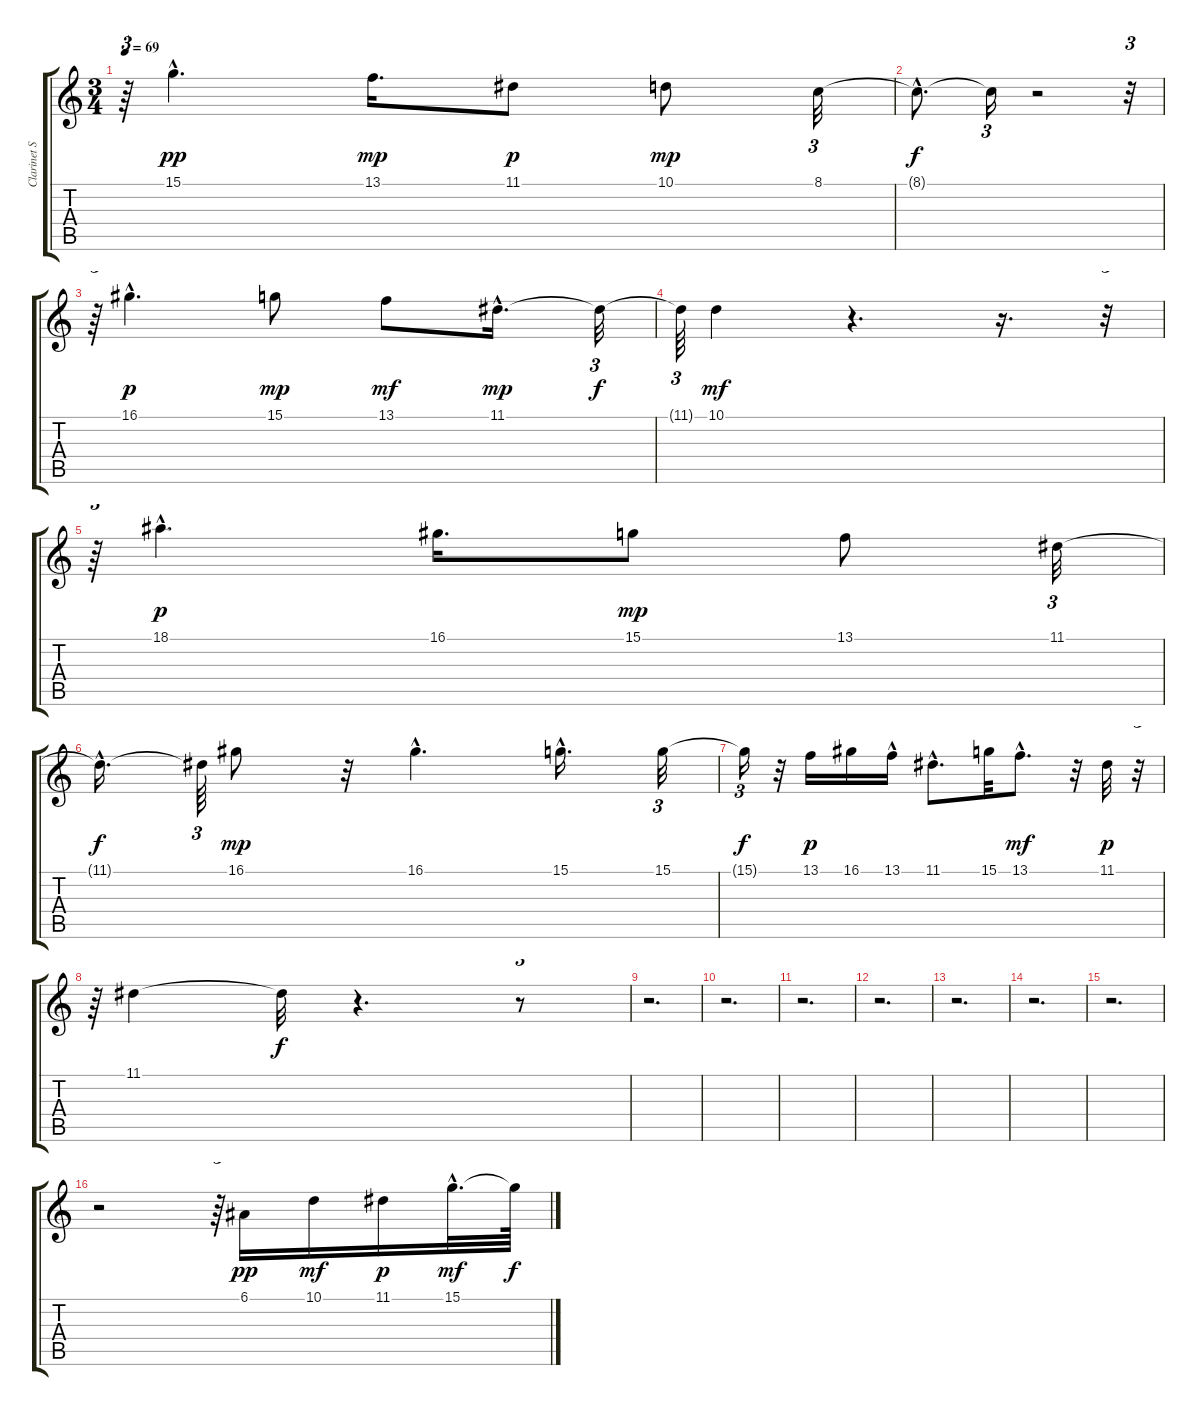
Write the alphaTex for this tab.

\track ("Clarinet Solo       " "Clarinet S") {instrument clarinet}
\staff {score tabs}
\tuning (E4 B3 G3 D3 A2 E2) {hide}
\ts (3 4)
\tempo 69
\clef g2
\ks c
r.64{tu (3 2) dy pp} 15.1{hac}.4{d} 13.1.16{d dy mp} 11.1.8{dy p} 10.1.8{dy mp} 8.1.32{tu (3 2)} |
8.1{hac t}.8{d dy f} 8.1{t}.16{tu (3 2)} r.2 r.32{tu (3 2)} |
r.64{tu (3 2)} 16.1{hac}.4{d dy p} 15.1.8{dy mp} 13.1.8{dy mf} 11.1{hac}.16{d dy mp} 11.1{t}.32{tu (3 2) dy f} |
11.1{t}.64{tu (3 2)} 10.1.4{dy mf} r.4{d} r.16{d} r.32{tu (3 2)} |
r.64{tu (3 2)} 18.1{hac}.4{d dy p} 16.1.16{d} 15.1.8{dy mp} 13.1.8 11.1.32{tu (3 2)} |
11.1{hac t}.16{d dy f} 11.1{t}.64{tu (3 2)} 16.1.8{dy mp} r.32 16.1{hac}.4{d} 15.1{hac}.16{d} 15.1.32{tu (3 2)} |
15.1{t}.16{tu (3 2) dy f} r.32 13.1.16{dy p} 16.1.16 13.1{hac}.16 11.1{hac}.8{d} 15.1.32 13.1{hac}.8{d dy mf} r.32 11.1.32{dy p} r.32{tu (3 2)} |
r.64{tu (3 2)} 11.1.4 11.1{t}.32{dy f} r.4{d} r.8{tu (3 2)} |
r.2{d} |
r.2{d} |
r.2{d} |
r.2{d} |
r.2{d} |
r.2{d} |
r.2{d} |
r.2 r.64{tu (3 2)} 6.1.16{dy pp} 10.1.16{dy mf} 11.1.16{dy p} 15.1{hac}.32{d dy mf} 15.1{t}.64{dy f}
